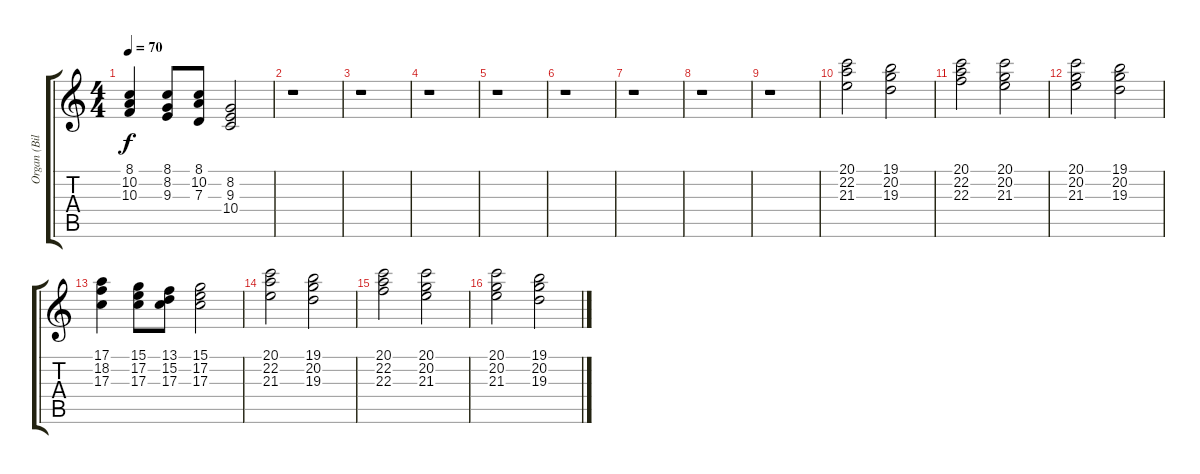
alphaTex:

\track ("Organ (Billy Preston)" "Organ (Bil") {instrument drawbarorgan}
\staff {score tabs}
\tuning (E4 B3 G3 D3 A2 E2) {hide}
\ts (4 4)
\tempo 70
\clef g2
\ks c
(8.1 10.2 10.3).4{dy f} (8.1 8.2 9.3).8 (8.1 10.2 7.3).8 (8.2 9.3 10.4).2 |
r.1 |
r.1 |
r.1 |
r.1 |
r.1 |
r.1 |
r.1 |
r.1 |
(20.1 22.2 21.3).2 (19.1 20.2 19.3).2 |
(20.1 22.2 22.3).2 (20.1 20.2 21.3).2 |
(20.1 20.2 21.3).2 (19.1 20.2 19.3).2 |
(17.1 18.2 17.3).4 (15.1 17.2 17.3).8 (13.1 15.2 17.3).8 (15.1 17.2 17.3).2 |
(20.1 22.2 21.3).2 (19.1 20.2 19.3).2 |
(20.1 22.2 22.3).2 (20.1 20.2 21.3).2 |
(20.1 20.2 21.3).2 (19.1 20.2 19.3).2
